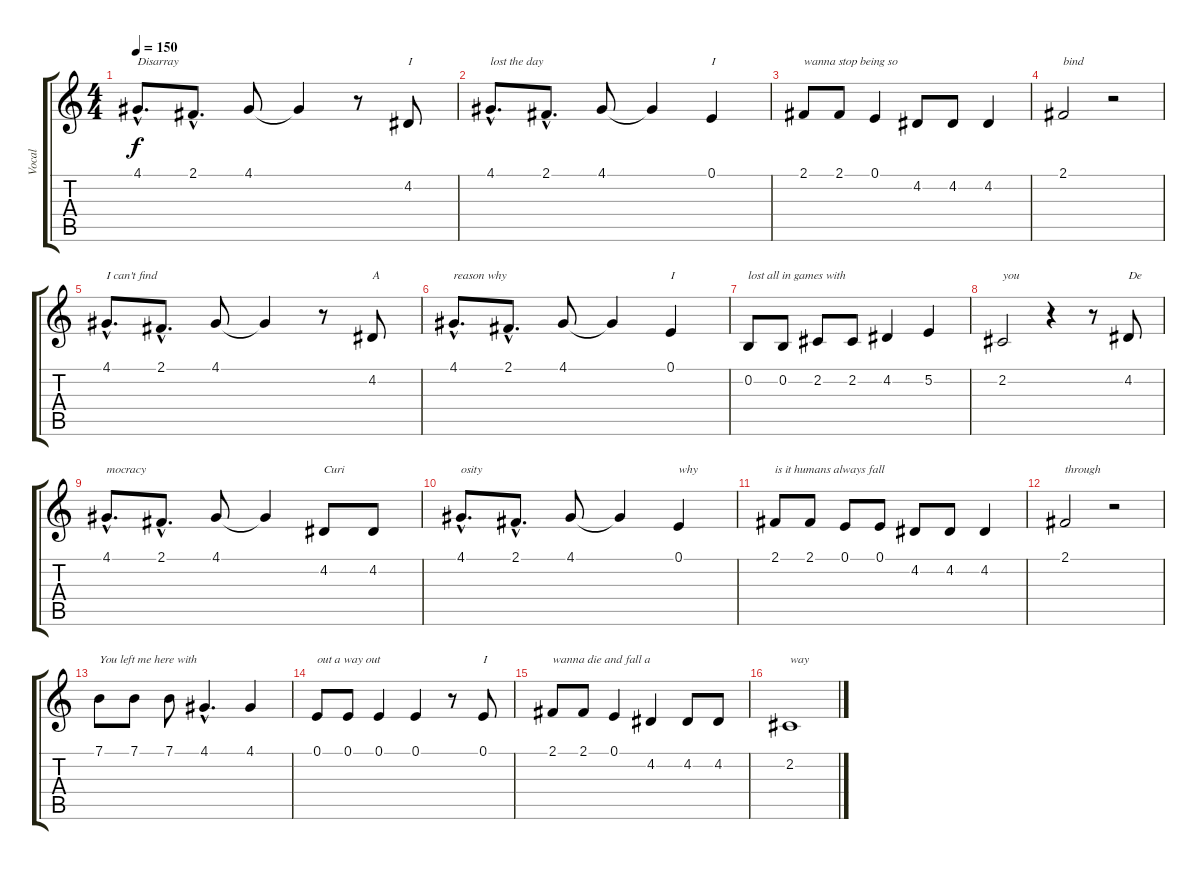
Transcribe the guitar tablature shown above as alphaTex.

\track ("Vocal" "Vocal") {instrument tenorsax}
\staff {score tabs}
\tuning (E4 B3 G3 D3 A2 E2) {hide}
\ts (4 4)
\tempo 150
\clef g2
\ks c
4.1{hac}.8{d txt "Disarray" dy f} 2.1{hac}.8{d} 4.1.8 4.1{t}.4 r.8 4.2.8{txt "I"} |
4.1{hac}.8{d txt "lost the day"} 2.1{hac}.8{d} 4.1.8 4.1{t}.4 0.1.4{txt "I"} |
2.1.8{txt "wanna stop being so"} 2.1.8 0.1.4 4.2.8 4.2.8 4.2.4 |
2.1.2{txt "bind"} r.2 |
4.1{hac}.8{d txt "I can't find"} 2.1{hac}.8{d} 4.1.8 4.1{t}.4 r.8 4.2.8{txt "A"} |
4.1{hac}.8{d txt "reason why"} 2.1{hac}.8{d} 4.1.8 4.1{t}.4 0.1.4{txt "I"} |
0.2.8{txt "lost all in games with"} 0.2.8 2.2.8 2.2.8 4.2.4 5.2.4 |
2.2.2{txt "you"} r.4 r.8 4.2.8{txt "De"} |
4.1{hac}.8{d txt "mocracy"} 2.1{hac}.8{d} 4.1.8 4.1{t}.4 4.2.8{txt "Curi"} 4.2.8 |
4.1{hac}.8{d txt "osity"} 2.1{hac}.8{d} 4.1.8 4.1{t}.4 0.1.4{txt "why"} |
2.1.8{txt "is it humans always fall"} 2.1.8 0.1.8 0.1.8 4.2.8 4.2.8 4.2.4 |
2.1.2{txt "through"} r.2 |
7.1.8{txt "You left me here with"} 7.1.8 7.1.8 4.1{hac}.4{d} 4.1.4 |
0.1.8{txt "out a way out"} 0.1.8 0.1.4 0.1.4 r.8 0.1.8{txt "I"} |
2.1.8{txt "wanna die and fall a"} 2.1.8 0.1.4 4.2.4 4.2.8 4.2.8 |
2.2.1{txt "way"}
